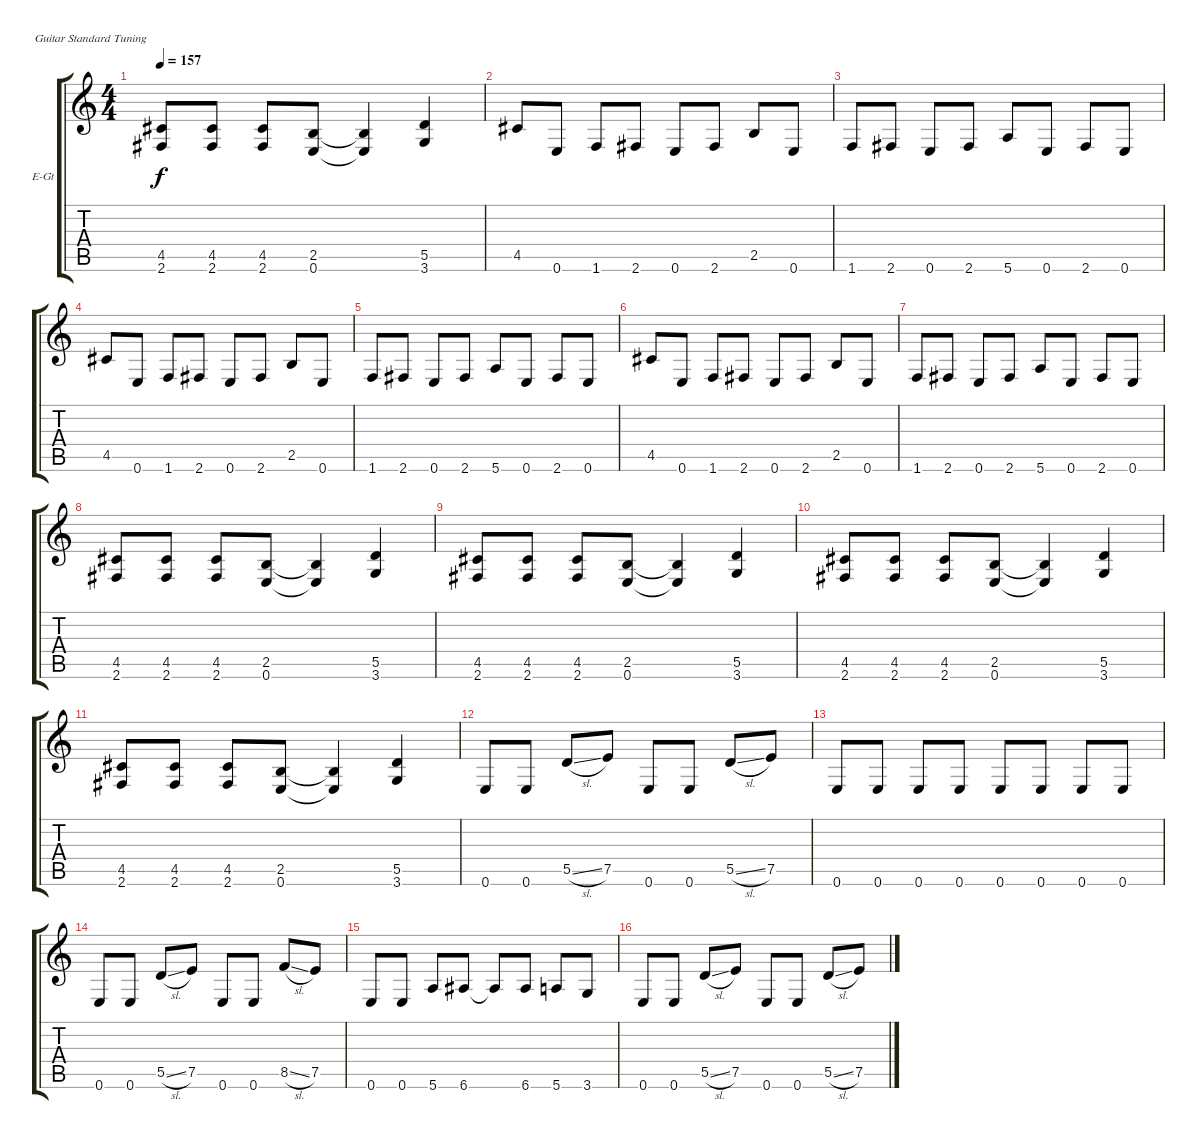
\defaultSystemsLayout 4
\bracketExtendMode groupsimilarinstruments
\firstSystemTrackNameOrientation horizontal
\otherSystemsTrackNameOrientation horizontal
\track ("Dave" "E-Gt") {instrument distortionguitar}
\staff {score tabs}
\tuning (E4 B3 G3 D3 A2 E2)
\ts (4 4)
\tempo 157
\clef g2
\ks c
(4.5 2.6).8{dy f} (4.5 2.6).8 (4.5 2.6).8 (2.5 0.6).8 (2.5{t} 0.6{t}).4 (5.5 3.6).4 |
4.5.8 0.6.8 1.6.8 2.6.8 0.6.8 2.6.8 2.5.8 0.6.8 |
1.6.8 2.6.8 0.6.8 2.6.8 5.6.8 0.6.8 2.6.8 0.6.8 |
4.5.8 0.6.8 1.6.8 2.6.8 0.6.8 2.6.8 2.5.8 0.6.8 |
1.6.8 2.6.8 0.6.8 2.6.8 5.6.8 0.6.8 2.6.8 0.6.8 |
4.5.8 0.6.8 1.6.8 2.6.8 0.6.8 2.6.8 2.5.8 0.6.8 |
1.6.8 2.6.8 0.6.8 2.6.8 5.6.8 0.6.8 2.6.8 0.6.8 |
(4.5 2.6).8 (4.5 2.6).8 (4.5 2.6).8 (2.5 0.6).8 (2.5{t} 0.6{t}).4 (5.5 3.6).4 |
(4.5 2.6).8 (4.5 2.6).8 (4.5 2.6).8 (2.5 0.6).8 (2.5{t} 0.6{t}).4 (5.5 3.6).4 |
(4.5 2.6).8 (4.5 2.6).8 (4.5 2.6).8 (2.5 0.6).8 (2.5{t} 0.6{t}).4 (5.5 3.6).4 |
(4.5 2.6).8 (4.5 2.6).8 (4.5 2.6).8 (2.5 0.6).8 (2.5{t} 0.6{t}).4 (5.5 3.6).4 |
0.6.8 0.6.8 5.5{sl}.8 7.5.8 0.6.8 0.6.8 5.5{sl}.8 7.5.8 |
0.6.8 0.6.8 0.6.8 0.6.8 0.6.8 0.6.8 0.6.8 0.6.8 |
0.6.8 0.6.8 5.5{sl}.8 7.5.8 0.6.8 0.6.8 8.5{sl}.8 7.5.8 |
0.6.8 0.6.8 5.6.8 6.6.8 6.6{t}.8 6.6.8 5.6.8 3.6.8 |
0.6.8 0.6.8 5.5{sl}.8 7.5.8 0.6.8 0.6.8 5.5{sl}.8 7.5.8
